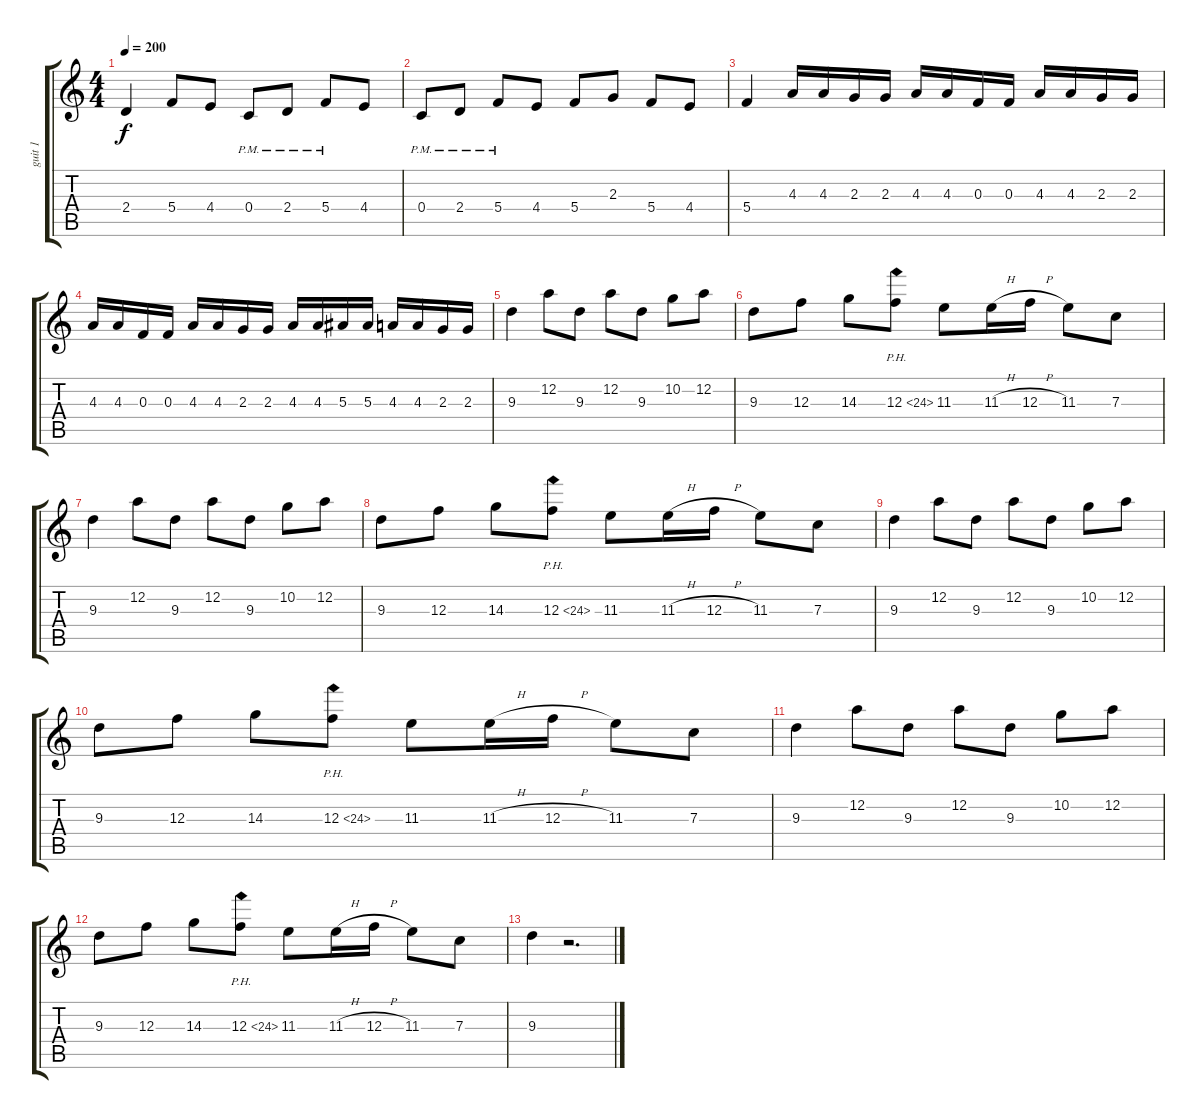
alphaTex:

\track ("guit 1" "guit 1") {instrument distortionguitar}
\staff {score tabs}
\tuning (D4 A3 F3 C3 G2 D2) {hide}
\ts (4 4)
\tempo 200
\clef g2
\ks c
2.4.4{dy f} 5.4.8 4.4.8 0.4{pm}.8 2.4{pm}.8 5.4{pm}.8 4.4.8 |
0.4{pm}.8 2.4{pm}.8 5.4{pm}.8 4.4.8 5.4.8 2.3.8 5.4.8 4.4.8 |
5.4.4 4.3.16 4.3.16 2.3.16 2.3.16 4.3.16 4.3.16 0.3.16 0.3.16 4.3.16 4.3.16 2.3.16 2.3.16 |
4.3.16 4.3.16 0.3.16 0.3.16 4.3.16 4.3.16 2.3.16 2.3.16 4.3.16 4.3.16 5.3.16 5.3.16 4.3.16 4.3.16 2.3.16 2.3.16 |
9.3.4 12.2.8 9.3.8 12.2.8 9.3.8 10.2.8 12.2.8 |
9.3.8 12.3.8 14.3.8 12.3{ph 12}.8 11.3.8 11.3{h}.16 12.3{h}.16 11.3.8 7.3.8 |
9.3.4 12.2.8 9.3.8 12.2.8 9.3.8 10.2.8 12.2.8 |
9.3.8 12.3.8 14.3.8 12.3{ph 12}.8 11.3.8 11.3{h}.16 12.3{h}.16 11.3.8 7.3.8 |
9.3.4 12.2.8 9.3.8 12.2.8 9.3.8 10.2.8 12.2.8 |
9.3.8 12.3.8 14.3.8 12.3{ph 12}.8 11.3.8 11.3{h}.16 12.3{h}.16 11.3.8 7.3.8 |
9.3.4 12.2.8 9.3.8 12.2.8 9.3.8 10.2.8 12.2.8 |
9.3.8 12.3.8 14.3.8 12.3{ph 12}.8 11.3.8 11.3{h}.16 12.3{h}.16 11.3.8 7.3.8 |
9.3.4 r.2{d}
